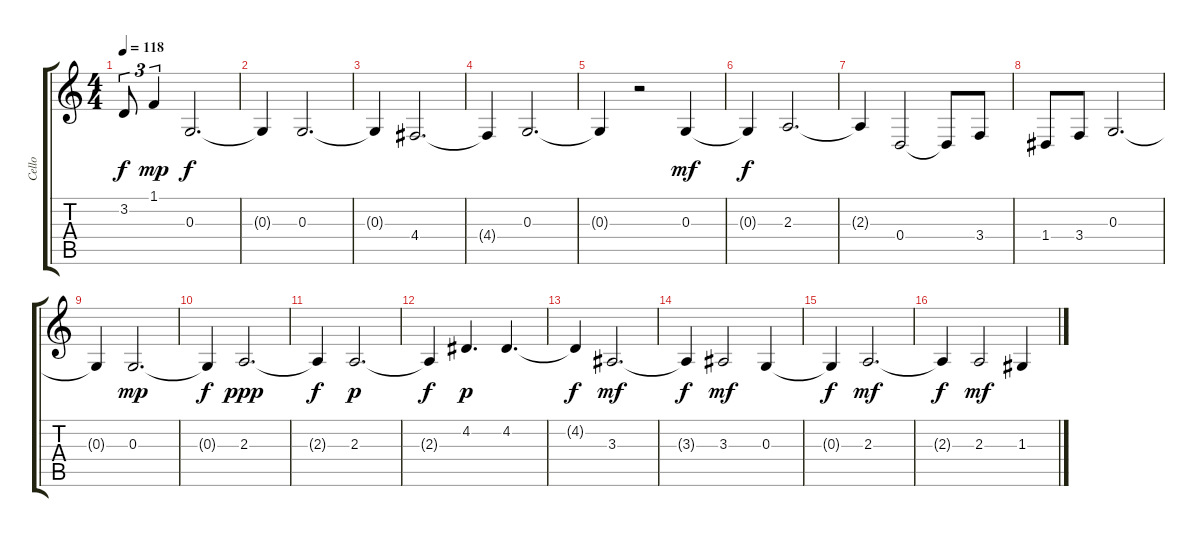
\track ("Cello" "Cello") {instrument cello}
\staff {score tabs}
\tuning (E4 B3 G3 D3 A2 E2) {hide}
\ts (4 4)
\tempo 118
\clef g2
\ks c
3.2{t}.8{tu (3 2) dy f} 1.1.4{tu (3 2) dy mp} 0.3.2{d dy f} |
0.3{t}.4 0.3.2{d} |
0.3{t}.4 4.4.2{d} |
4.4{t}.4 0.3.2{d} |
0.3{t}.4 r.2 0.3.4{dy mf} |
0.3{t}.4{dy f} 2.3.2{d} |
2.3{t}.4 0.4.2 0.4{t}.8 3.4.8 |
1.4.8 3.4.8 0.3.2{d} |
0.3{t}.4 0.3.2{d dy mp} |
0.3{t}.4{dy f} 2.3.2{d dy ppp} |
2.3{t}.4{dy f} 2.3.2{d dy p} |
2.3{t}.4{dy f} 4.2.4{d dy p} 4.2.4{d} |
4.2{t}.4{dy f} 3.3.2{d dy mf} |
3.3{t}.4{dy f} 3.3.2{dy mf} 0.3.4 |
0.3{t}.4{dy f} 2.3.2{d dy mf} |
2.3{t}.4{dy f} 2.3.2{dy mf} 1.3.4
